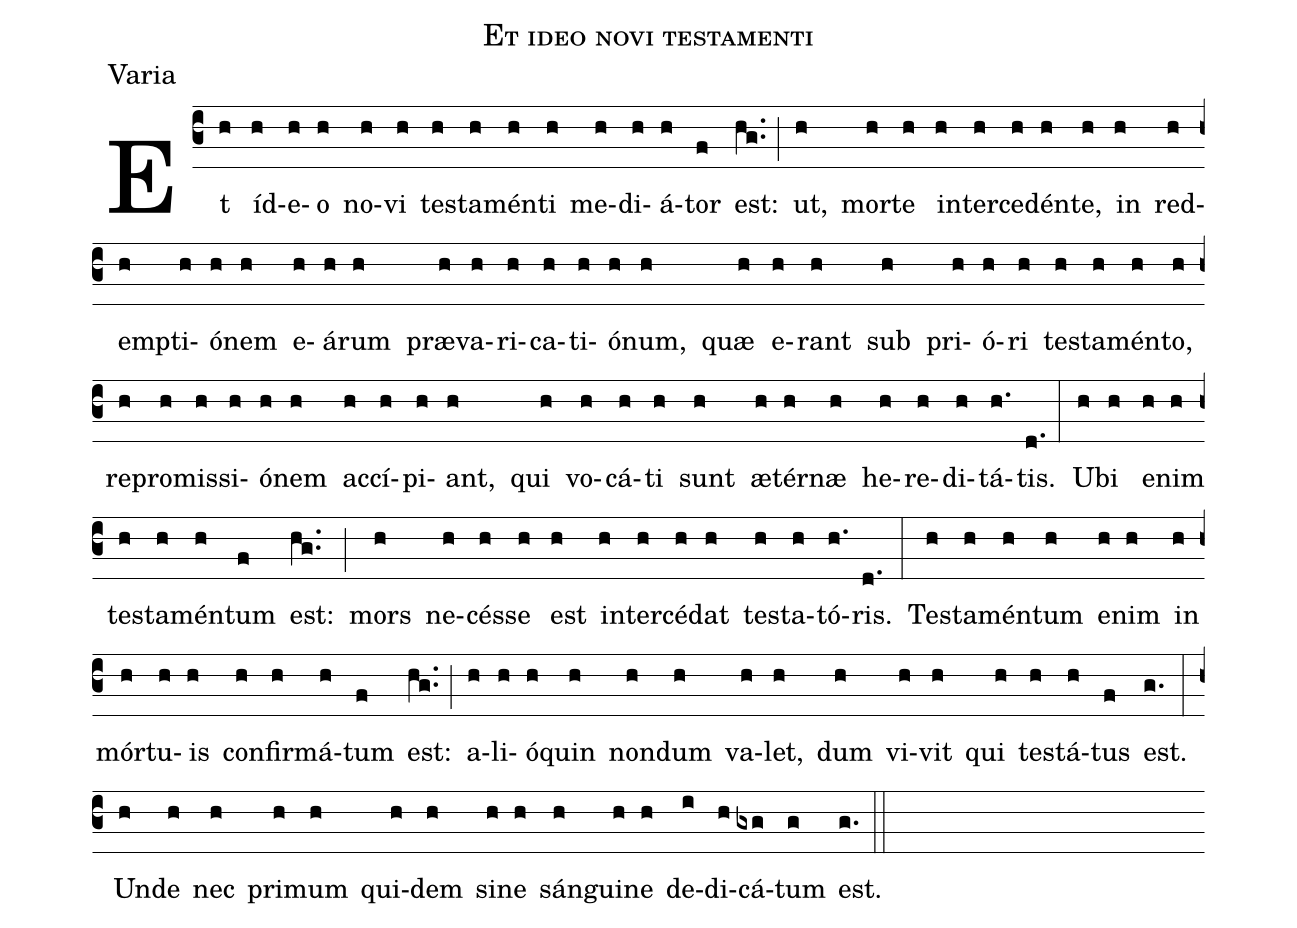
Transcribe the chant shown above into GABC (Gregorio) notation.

name:Et ideo novi testamenti;
office-part:Varia;
%%
(c3) Et(h) íd(h)e(h)o(h) no(h)vi(h) tes(h)ta(h)mén(h)ti(h) me(h)di(h)á(h)tor(f) est:(hg..) (;) ut,(h) mor(h)te(h) in(h)ter(h)ce(h)dén(h)te,(h) in(h) red(h)emp(h)ti(h)ó(h)nem(h) e(h)á(h)rum(h) præ(h)va(h)ri(h)ca(h)ti(h)ó(h)num,(h) quæ(h) e(h)rant(h) sub(h) pri(h)ó(h)ri(h) tes(h)ta(h)mén(h)to,(h) re(h)pro(h)mis(h)si(h)ó(h)nem(h) ac(h)cí(h)pi(h)ant,(h) qui(h) vo(h)cá(h)ti(h) sunt(h) æ(h)tér(h)næ(h) he(h)re(h)di(h)tá(h.)tis.(d.) (:) U(h)bi(h) e(h)nim(h) tes(h)ta(h)mén(h)tum(f) est:(hg..) (;) mors(h) ne(h)cés(h)se(h) est(h) in(h)ter(h)cé(h)dat(h) tes(h)ta(h)tó(h.)ris.(d.) (:) Tes(h)ta(h)mén(h)tum(h) e(h)nim(h) in(h) mór(h)tu(h)is(h) con(h)fir(h)má(h)tum(f) est:(hg..) (;) a(h)li(h)ó(h)quin(h) non(h)dum(h) va(h)let,(h) dum(h) vi(h)vit(h) qui(h) tes(h)tá(h)tus(f) est.(g.) (:) Un(h)de(h) nec(h) pri(h)mum(h) qui(h)dem(h) si(h)ne(h) sán(h)gui(h)ne(h) de(i)di(h)cá(gxg)tum(g) est.(g.) (::)
